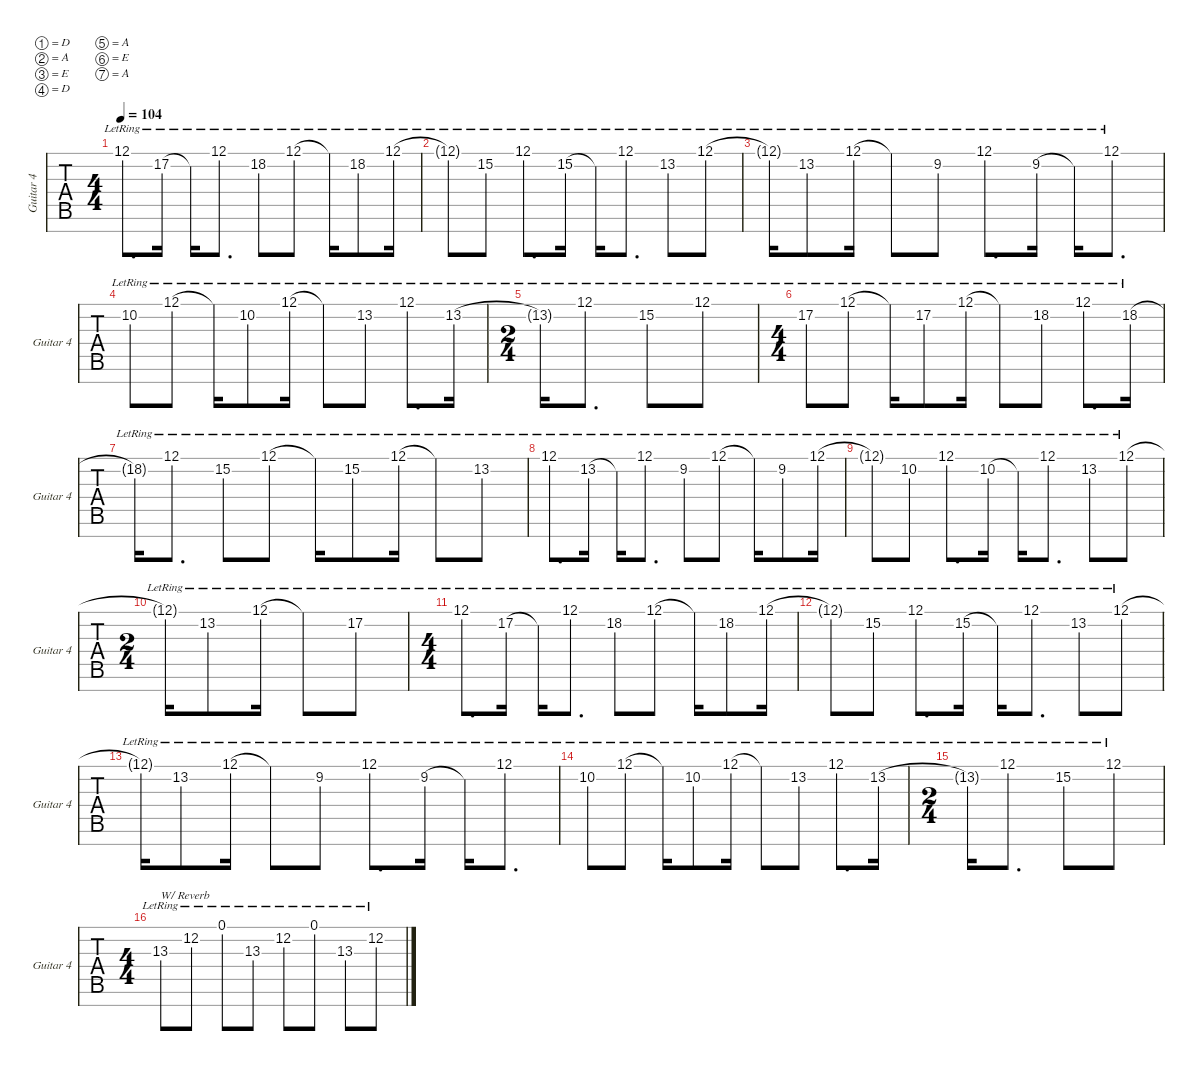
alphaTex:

\defaultSystemsLayout 4
\hideDynamics
\bracketExtendMode nobrackets
\singleTrackTrackNamePolicy allsystems
\multiTrackTrackNamePolicy allsystems
\firstSystemTrackNameMode fullname
\otherSystemsTrackNameMode fullname
\otherSystemsTrackNameOrientation horizontal
\track ("Guitar 4" "Guitar 4") {instrument overdrivenguitar}
\staff {tabs}
\tuning (D4 A3 E3 D3 A2 E2 A1)
\ts (4 4)
\tempo 104
\clef g2
\ks c
12.1{lr}.8{d dy mf} 17.2{lr}.16 17.2{lr t}.16 12.1{lr}.8{d} 18.2{lr}.8 12.1{lr}.8 12.1{lr t}.16 18.2{lr}.8 12.1{lr}.16 |
12.1{lr t}.8 15.2{lr}.8 12.1{lr}.8{d} 15.2{lr}.16 15.2{lr t}.16 12.1{lr}.8{d} 13.2{lr}.8 12.1{lr}.8 |
12.1{lr t}.16 13.2{lr}.8 12.1{lr}.16 12.1{lr t}.8 9.2{lr}.8 12.1{lr}.8{d} 9.2{lr}.16 9.2{lr t}.16 12.1{lr}.8{d} |
10.2{lr}.8 12.1{lr}.8 12.1{lr t}.16 10.2{lr}.8 12.1{lr}.16 12.1{lr t}.8 13.2{lr}.8 12.1{lr}.8{d} 13.2{lr}.16 |
\ts (2 4)
13.2{lr t}.16 12.1{lr}.8{d} 15.2{lr}.8 12.1{lr}.8 |
\ts (4 4)
17.2{lr}.8 12.1{lr}.8 12.1{lr t}.16 17.2{lr}.8 12.1{lr}.16 12.1{lr t}.8 18.2{lr}.8 12.1{lr}.8{d} 18.2{lr}.16 |
18.2{lr t}.16 12.1{lr}.8{d} 15.2{lr}.8 12.1{lr}.8 12.1{lr t}.16 15.2{lr}.8 12.1{lr}.16 12.1{lr t}.8 13.2{lr}.8 |
12.1{lr}.8{d} 13.2{lr}.16 13.2{lr t}.16 12.1{lr}.8{d} 9.2{lr}.8 12.1{lr}.8 12.1{lr t}.16 9.2{lr}.8 12.1{lr}.16 |
12.1{lr t}.8 10.2{lr}.8 12.1{lr}.8{d} 10.2{lr}.16 10.2{lr t}.16 12.1{lr}.8{d} 13.2{lr}.8 12.1{lr}.8 |
\ts (2 4)
12.1{lr t}.16 13.2{lr}.8 12.1{lr}.16 12.1{lr t}.8 17.2{lr}.8 |
\ts (4 4)
12.1{lr}.8{d} 17.2{lr}.16 17.2{lr t}.16 12.1{lr}.8{d} 18.2{lr}.8 12.1{lr}.8 12.1{lr t}.16 18.2{lr}.8 12.1{lr}.16 |
12.1{lr t}.8 15.2{lr}.8 12.1{lr}.8{d} 15.2{lr}.16 15.2{lr t}.16 12.1{lr}.8{d} 13.2{lr}.8 12.1{lr}.8 |
12.1{lr t}.16 13.2{lr}.8 12.1{lr}.16 12.1{lr t}.8 9.2{lr}.8 12.1{lr}.8{d} 9.2{lr}.16 9.2{lr t}.16 12.1{lr}.8{d} |
10.2{lr}.8 12.1{lr}.8 12.1{lr t}.16 10.2{lr}.8 12.1{lr}.16 12.1{lr t}.8 13.2{lr}.8 12.1{lr}.8{d} 13.2{lr}.16 |
\ts (2 4)
13.2{lr t}.16 12.1{lr}.8{d} 15.2{lr}.8 12.1{lr}.8 |
\ts (4 4)
13.3{lr}.8{txt "W/ Reverb"} 12.2{lr}.8 0.1{lr}.8 13.3{lr}.8 12.2{lr}.8 0.1{lr}.8 13.3{lr}.8 12.2{lr}.8
